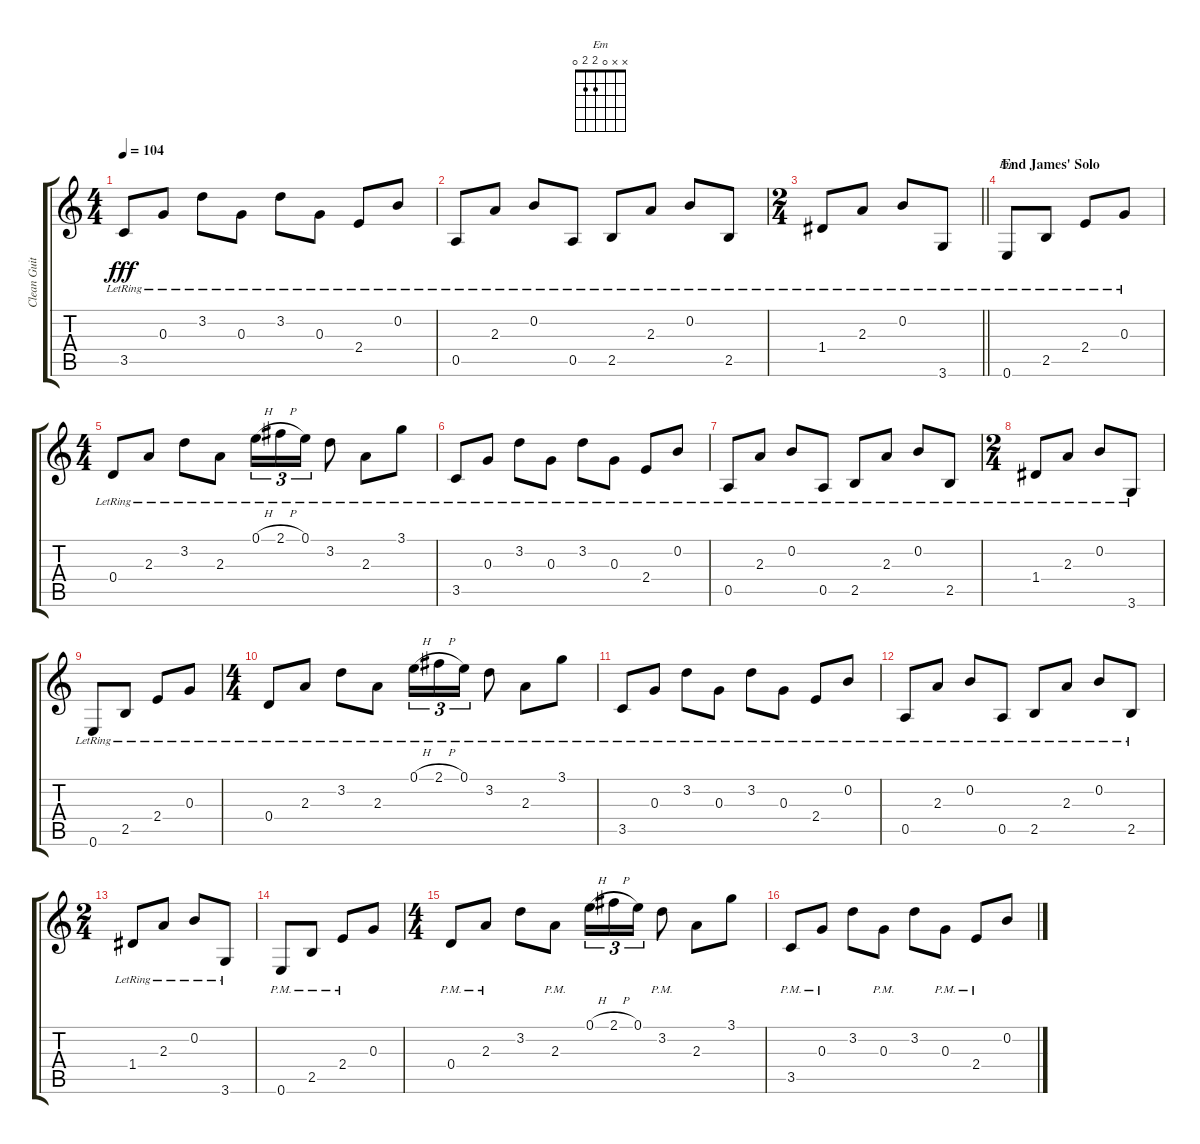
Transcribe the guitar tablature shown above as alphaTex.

\track ("Clean Guitar" "Clean Guit") {instrument distortionguitar}
\staff {score tabs}
\tuning (E4 B3 G3 D3 A2 E2) {hide}
\chord ("Em" x x 0 2 2 0)
\ts (4 4)
\tempo 104
\clef g2
\ks c
3.5{lr}.8{dy fff} 0.3{lr}.8 3.2{lr}.8 0.3{lr}.8 3.2{lr}.8 0.3{lr}.8 2.4{lr}.8 0.2{lr}.8 |
0.5{lr}.8 2.3{lr}.8 0.2{lr}.8 0.5{lr}.8 2.5{lr}.8 2.3{lr}.8 0.2{lr}.8 2.5{lr}.8 |
\ts (2 4)
\barLineRight lightlight
1.4{lr}.8 2.3{lr}.8 0.2{lr}.8 3.6{lr}.8 |
\section ("" "End James' Solo")
0.6{lr}.8{ch "Em"} 2.5{lr}.8 2.4{lr}.8 0.3{lr}.8 |
\ts (4 4)
0.4{lr}.8 2.3{lr}.8 3.2{lr}.8 2.3{lr}.8 0.1{h lr}.16{tu (3 2)} 2.1{h lr}.16{tu (3 2)} 0.1{lr}.16{tu (3 2)} 3.2{lr}.8 2.3{lr}.8 3.1{lr}.8 |
3.5{lr}.8 0.3{lr}.8 3.2{lr}.8 0.3{lr}.8 3.2{lr}.8 0.3{lr}.8 2.4{lr}.8 0.2{lr}.8 |
0.5{lr}.8 2.3{lr}.8 0.2{lr}.8 0.5{lr}.8 2.5{lr}.8 2.3{lr}.8 0.2{lr}.8 2.5{lr}.8 |
\ts (2 4)
1.4{lr}.8 2.3{lr}.8 0.2{lr}.8 3.6{lr}.8 |
0.6{lr}.8 2.5{lr}.8 2.4{lr}.8 0.3{lr}.8 |
\ts (4 4)
0.4{lr}.8 2.3{lr}.8 3.2{lr}.8 2.3{lr}.8 0.1{h lr}.16{tu (3 2)} 2.1{h lr}.16{tu (3 2)} 0.1{lr}.16{tu (3 2)} 3.2{lr}.8 2.3{lr}.8 3.1{lr}.8 |
3.5{lr}.8 0.3{lr}.8 3.2{lr}.8 0.3{lr}.8 3.2{lr}.8 0.3{lr}.8 2.4{lr}.8 0.2{lr}.8 |
0.5{lr}.8 2.3{lr}.8 0.2{lr}.8 0.5{lr}.8 2.5{lr}.8 2.3{lr}.8 0.2{lr}.8 2.5{lr}.8 |
\ts (2 4)
1.4{lr}.8 2.3{lr}.8 0.2{lr}.8 3.6{lr}.8 |
0.6{pm}.8{volume 15 instrument overdrivenguitar} 2.5{pm}.8 2.4{pm}.8 0.3.8 |
\ts (4 4)
0.4{pm}.8 2.3{pm}.8 3.2.8 2.3{pm}.8 0.1{h}.16{tu (3 2)} 2.1{h}.16{tu (3 2)} 0.1.16{tu (3 2)} 3.2{pm}.8 2.3.8 3.1.8 |
3.5{pm}.8 0.3{pm}.8 3.2.8 0.3{pm}.8 3.2.8 0.3{pm}.8 2.4{pm}.8 0.2.8
